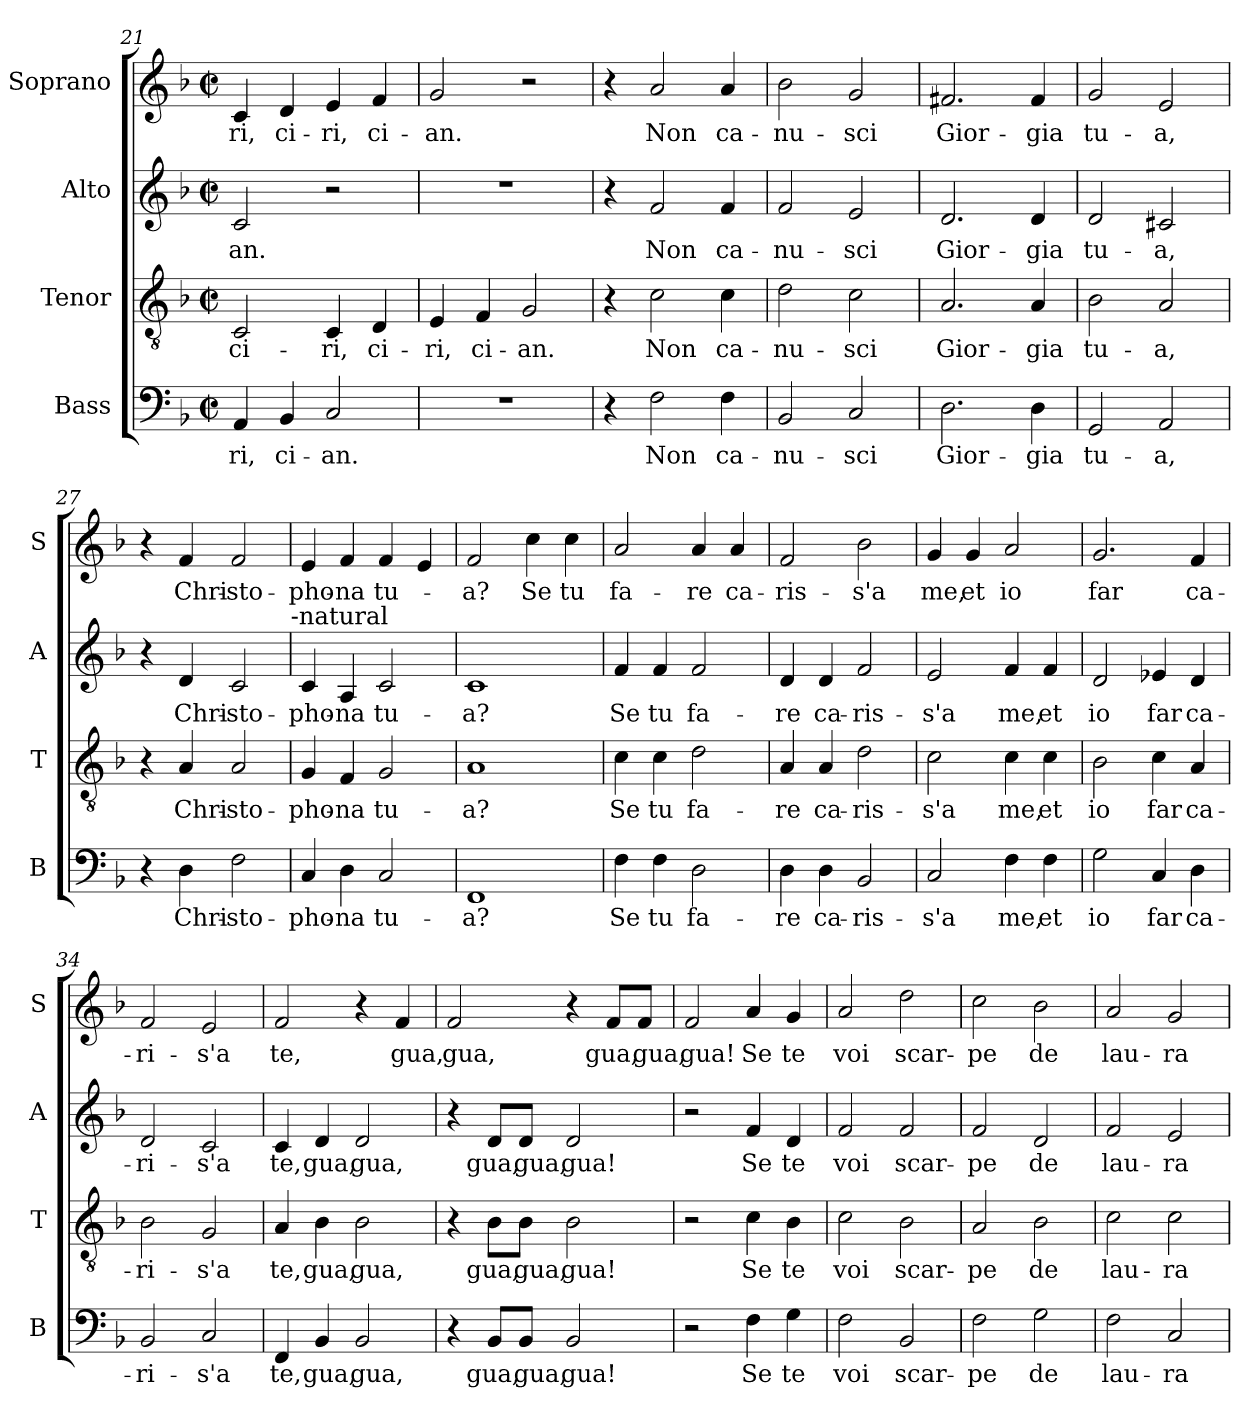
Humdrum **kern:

**kern	**text	**kern	**text	**kern	**text	**kern	**text
*part4	*part4	*part3	*part3	*part2	*part2	*part1	*part1
*staff4	*staff4	*staff3	*staff3	*staff2	*staff2	*staff1	*staff1
*I"Bass	*	*I"Tenor	*	*I"Alto	*	*I"Soprano	*
*I'B	*	*I'T	*	*I'A	*	*I'S	*
*clefF4	*	*clefGv2	*	*clefG2	*	*clefG2	*
*k[b-]	*	*k[b-]	*	*k[b-]	*	*k[b-]	*
*F:	*	*F:	*	*F:	*	*F:	*
*M2/2	*	*M2/2	*	*M2/2	*	*M2/2	*
*met(c|)	*	*met(c|)	*	*met(c|)	*	*met(c|)	*
=21	=21	=21	=21	=21	=21	=21	=21
4AA/	-ri,	2C/	ci-	2c/	-an.	4c/	-ri,
4BB-/	ci-	.	.	.	.	4d/	ci-
2C/	-an.	4C/	-ri,	2r	.	4e/	-ri,
.	.	4D/	ci-	.	.	4f/	ci-
!!LO:PB:g=z
=22	=22	=22	=22	=22	=22	=22	=22
1r	.	4E/	-ri,	1r	.	2g/	-an.
.	.	4F/	ci-	.	.	.	.
.	.	2G/	-an.	.	.	2r	.
=23	=23	=23	=23	=23	=23	=23	=23
4r	.	4r	.	4r	.	4r	.
2F\	Non	2c\	Non	2f/	Non	2a/	Non
4F\	ca-	4c\	ca-	4f/	ca-	4a/	ca-
=24	=24	=24	=24	=24	=24	=24	=24
2BB-/	-nu-	2d\	-nu-	2f/	-nu-	2b-\	-nu-
2C/	-sci	2c\	-sci	2e/	-sci	2g/	-sci
=25	=25	=25	=25	=25	=25	=25	=25
2.D\	Gior-	2.A/	Gior-	2.d/	Gior-	2.f#X/	Gior-
4D\	-gia	4A/	-gia	4d/	-gia	4f#/	-gia
=26	=26	=26	=26	=26	=26	=26	=26
2GG/	tu-	2B-\	tu-	2d/	tu-	2g/	tu-
2AA/	-a,	2A/	-a,	2c#X/	-a,	2e/	-a,
=27	=27	=27	=27	=27	=27	=27	=27
4r	.	4r	.	4r	.	4r	.
4D\	Chri-	4A/	Chri-	4d/	Chri-	4f/	Chri-
2F\	-sto-	2A/	-sto-	2c/	-sto-	2f/	-sto-
!	!	!	!	!LO:TX:a:t=-natural	!	!	!
=28	=28	=28	=28	=28	=28	=28	=28
4C/	-pho-	4G/	-pho-	4c/	-pho-	4e/	-pho-
4D\	-na	4F/	-na	4A/	-na	4f/	-na
2C/	tu-	2G/	tu-	2c/	tu-	4f/	tu-
.	.	.	.	.	.	4e/	.
!!LO:LB:g=z
=29	=29	=29	=29	=29	=29	=29	=29
1FF	-a?	1A	-a?	1c	-a?	2f/	-a?
.	.	.	.	.	.	4cc\	Se
.	.	.	.	.	.	4cc\	tu
=30	=30	=30	=30	=30	=30	=30	=30
4F\	Se	4c\	Se	4f/	Se	2a/	fa-
4F\	tu	4c\	tu	4f/	tu	.	.
2D\	fa-	2d\	fa-	2f/	fa-	4a/	-re
.	.	.	.	.	.	4a/	ca-
=31	=31	=31	=31	=31	=31	=31	=31
4D\	-re	4A/	-re	4d/	-re	2f/	-ris-
4D\	ca-	4A/	ca-	4d/	ca-	.	.
2BB-/	-ris-	2d\	-ris-	2f/	-ris-	2b-\	-s'a
=32	=32	=32	=32	=32	=32	=32	=32
2C/	-s'a	2c\	-s'a	2e/	-s'a	4g/	me,
.	.	.	.	.	.	4g/	et
4F\	me,	4c\	me,	4f/	me,	2a/	io
4F\	et	4c\	et	4f/	et	.	.
=33	=33	=33	=33	=33	=33	=33	=33
2G\	io	2B-\	io	2d/	io	2.g/	far
4C/	far	4c\	far	4e-X/	far	.	.
4D\	ca-	4A/	ca-	4d/	ca-	4f/	ca-
=34	=34	=34	=34	=34	=34	=34	=34
2BB-/	-ri-	2B-\	-ri-	2d/	-ri-	2f/	-ri-
2C/	-s'a	2G/	-s'a	2c/	-s'a	2e/	-s'a
=35	=35	=35	=35	=35	=35	=35	=35
4FF/	te,	4A/	te,	4c/	te,	2f/	te,
4BB-/	gua,	4B-\	gua,	4d/	gua,	.	.
2BB-/	gua,	2B-\	gua,	2d/	gua,	4r	.
.	.	.	.	.	.	4f/	gua,
!!LO:LB:g=z
=36	=36	=36	=36	=36	=36	=36	=36
4r	.	4r	.	4r	.	2f/	gua,
8BB-/L	gua,	8B-\L	gua,	8d/L	gua,	.	.
8BB-/J	gua,	8B-\J	gua,	8d/J	gua,	.	.
2BB-/	gua!	2B-\	gua!	2d/	gua!	4r	.
.	.	.	.	.	.	8f/L	gua,
.	.	.	.	.	.	8f/J	gua,
=37	=37	=37	=37	=37	=37	=37	=37
2r	.	2r	.	2r	.	2f/	gua!
4F\	Se	4c\	Se	4f/	Se	4a/	Se
4G\	te	4B-\	te	4d/	te	4g/	te
=38	=38	=38	=38	=38	=38	=38	=38
2F\	voi	2c\	voi	2f/	voi	2a/	voi
2BB-/	scar-	2B-\	scar-	2f/	scar-	2dd\	scar-
=39	=39	=39	=39	=39	=39	=39	=39
2F\	-pe	2A/	-pe	2f/	-pe	2cc\	-pe
2G\	de	2B-\	de	2d/	de	2b-\	de
=40	=40	=40	=40	=40	=40	=40	=40
2F\	lau-	2c\	lau-	2f/	lau-	2a/	lau-
2C/	-ra	2c\	-ra	2e/	-ra	2g/	-ra
=	=	=	=	=	=	=	=
*-	*-	*-	*-	*-	*-	*-	*-
